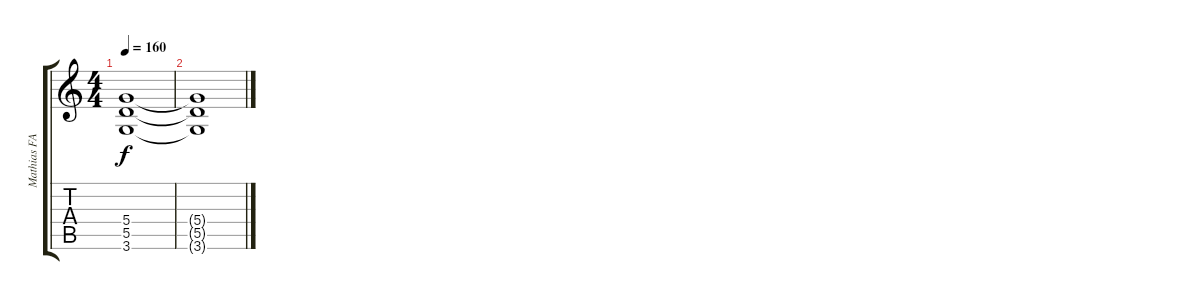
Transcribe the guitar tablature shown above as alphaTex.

\track ("Mathias FARM" "Mathias FA") {instrument distortionguitar}
\staff {score tabs}
\tuning (E4 B3 G3 D3 A2 E2) {hide}
\ts (4 4)
\tempo 160
\clef g2
\ks c
(5.4{t} 5.5{t} 3.6{t}).1{dy f} |
(5.4{t} 5.5{t} 3.6{t}).1
